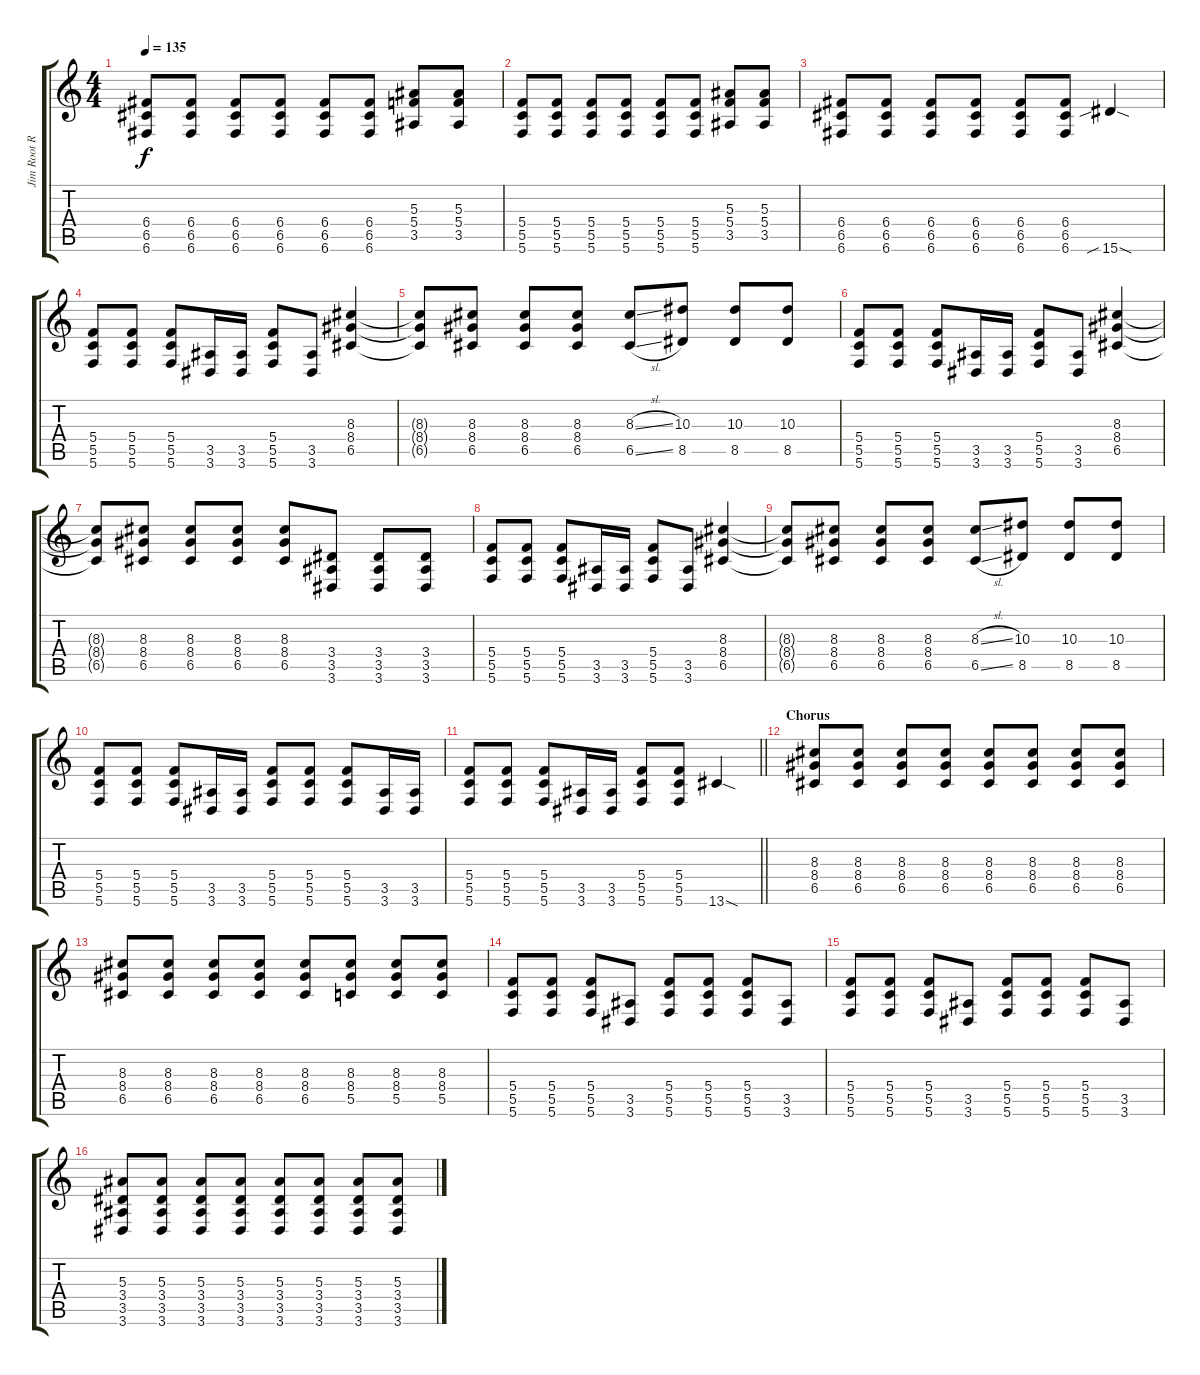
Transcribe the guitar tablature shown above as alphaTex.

\track ("Jim Root Rithm Guitar Guitar" "Jim Root R") {instrument distortionguitar}
\staff {score tabs}
\tuning (D4 A3 F3 C3 G2 C2) {hide}
\ts (4 4)
\tempo 135
\clef g2
\ks c
(6.4 6.5 6.6).8{dy f} (6.4 6.5 6.6).8 (6.4 6.5 6.6).8 (6.4 6.5 6.6).8 (6.4 6.5 6.6).8 (6.4 6.5 6.6).8 (5.3 5.4 3.5).8 (5.3 5.4 3.5).8 |
(5.4 5.5 5.6).8 (5.4 5.5 5.6).8 (5.4 5.5 5.6).8 (5.4 5.5 5.6).8 (5.4 5.5 5.6).8 (5.4 5.5 5.6).8 (5.3 5.4 3.5).8 (5.3 5.4 3.5).8 |
(6.4 6.5 6.6).8 (6.4 6.5 6.6).8 (6.4 6.5 6.6).8 (6.4 6.5 6.6).8 (6.4 6.5 6.6).8 (6.4 6.5 6.6).8 15.6{sib sod}.4 |
(5.4 5.5 5.6).8 (5.4 5.5 5.6).8 (5.4 5.5 5.6).8 (3.5 3.6).16 (3.5 3.6).16 (5.4 5.5 5.6).8 (3.5 3.6).8 (8.3 8.4 6.5).4 |
(8.3{t} 8.4{t} 6.5{t}).8 (8.3 8.4 6.5).8 (8.3 8.4 6.5).8 (8.3 8.4 6.5).8 (8.3{sl} 6.5{sl}).8 (10.3 8.5).8 (10.3 8.5).8 (10.3 8.5).8 |
(5.4 5.5 5.6).8 (5.4 5.5 5.6).8 (5.4 5.5 5.6).8 (3.5 3.6).16 (3.5 3.6).16 (5.4 5.5 5.6).8 (3.5 3.6).8 (8.3 8.4 6.5).4 |
(8.3{t} 8.4{t} 6.5{t}).8 (8.3 8.4 6.5).8 (8.3 8.4 6.5).8 (8.3 8.4 6.5).8 (8.3 8.4 6.5).8 (3.4 3.5 3.6).8 (3.4 3.5 3.6).8 (3.4 3.5 3.6).8 |
(5.4 5.5 5.6).8 (5.4 5.5 5.6).8 (5.4 5.5 5.6).8 (3.5 3.6).16 (3.5 3.6).16 (5.4 5.5 5.6).8 (3.5 3.6).8 (8.3 8.4 6.5).4 |
(8.3{t} 8.4{t} 6.5{t}).8 (8.3 8.4 6.5).8 (8.3 8.4 6.5).8 (8.3 8.4 6.5).8 (8.3{sl} 6.5{sl}).8 (10.3 8.5).8 (10.3 8.5).8 (10.3 8.5).8 |
(5.4 5.5 5.6).8 (5.4 5.5 5.6).8 (5.4 5.5 5.6).8 (3.5 3.6).16 (3.5 3.6).16 (5.4 5.5 5.6).8 (5.4 5.5 5.6).8 (5.4 5.5 5.6).8 (3.5 3.6).16 (3.5 3.6).16 |
\barLineRight lightlight
(5.4 5.5 5.6).8 (5.4 5.5 5.6).8 (5.4 5.5 5.6).8 (3.5 3.6).16 (3.5 3.6).16 (5.4 5.5 5.6).8 (5.4 5.5 5.6).8 13.6{sod}.4 |
\section ("" "Chorus")
(8.3 8.4 6.5).8 (8.3 8.4 6.5).8 (8.3 8.4 6.5).8 (8.3 8.4 6.5).8 (8.3 8.4 6.5).8 (8.3 8.4 6.5).8 (8.3 8.4 6.5).8 (8.3 8.4 6.5).8 |
(8.3 8.4 6.5).8 (8.3 8.4 6.5).8 (8.3 8.4 6.5).8 (8.3 8.4 6.5).8 (8.3 8.4 6.5).8 (8.3 8.4 5.5).8 (8.3 8.4 5.5).8 (8.3 8.4 5.5).8 |
(5.4 5.5 5.6).8 (5.4 5.5 5.6).8 (5.4 5.5 5.6).8 (3.5 3.6).8 (5.4 5.5 5.6).8 (5.4 5.5 5.6).8 (5.4 5.5 5.6).8 (3.5 3.6).8 |
(5.4 5.5 5.6).8 (5.4 5.5 5.6).8 (5.4 5.5 5.6).8 (3.5 3.6).8 (5.4 5.5 5.6).8 (5.4 5.5 5.6).8 (5.4 5.5 5.6).8 (3.5 3.6).8 |
(5.3 3.4 3.5 3.6).8 (5.3 3.4 3.5 3.6).8 (5.3 3.4 3.5 3.6).8 (5.3 3.4 3.5 3.6).8 (5.3 3.4 3.5 3.6).8 (5.3 3.4 3.5 3.6).8 (5.3 3.4 3.5 3.6).8 (5.3 3.4 3.5 3.6).8
